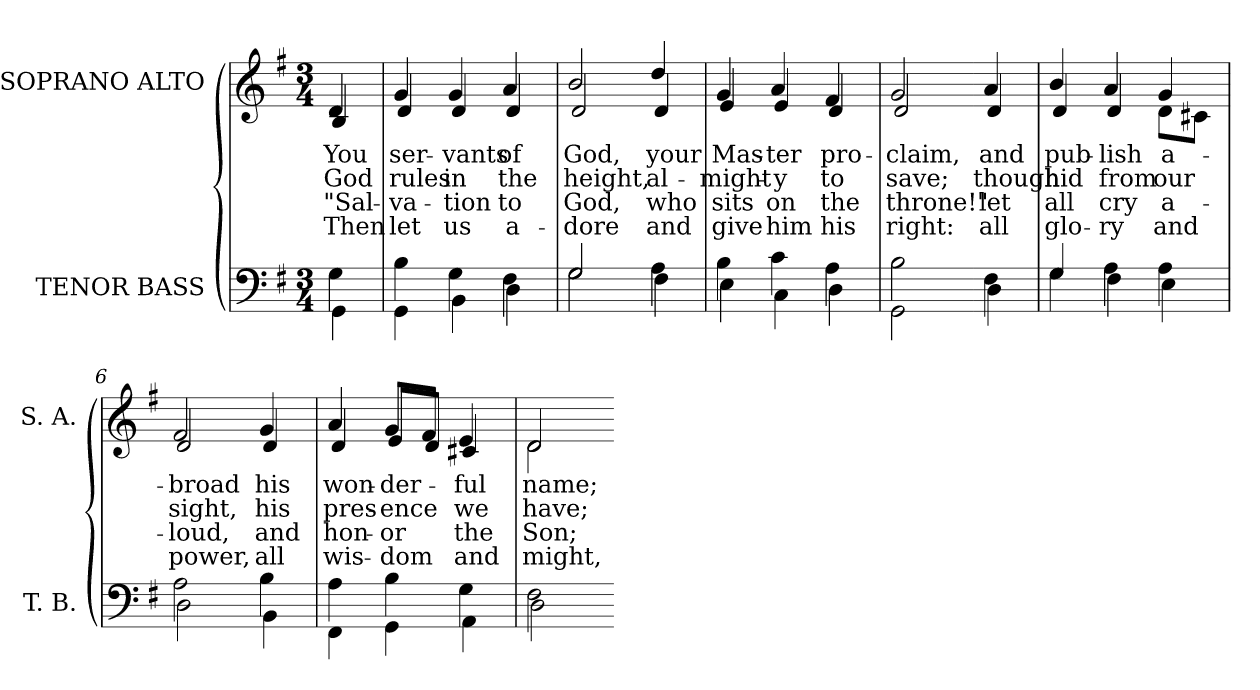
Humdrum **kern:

**kern	**kern	**text	**text	**text	**text
*part2	*part1	*part1	*part1	*part1	*part1
*staff2	*staff1	*staff1	*staff1	*staff1	*staff1
*I"TENOR BASS	*I"SOPRANO ALTO	*	*	*	*
*I'T. B.	*I'S. A.	*	*	*	*
!!LO:PB:g=z
*clefF4	*clefG2	*	*	*	*
*k[f#]	*k[f#]	*	*	*	*
*G:	*G:	*	*	*	*
*M3/4	*M3/4	*	*	*	*
=	=	=	=	=	=
*^	*	*	*	*	*
!	!	!LO:TX:b:cj:t=1	!	!	!	!
!	!	!LO:TX:b:cj:t=2	!	!	!	!
!	!	!LO:TX:b:cj:t=3	!	!	!	!
!	!	!LO:TX:b:cj:t=4	!	!	!	!
!	!	!	!LO:LY:b:color=#000000	!LO:LY:b:color=#000000	!LO:LY:b:color=#000000	!LO:LY:b:color=#000000
*	*	*^	*	*	*	*
4Gi\	4GGi\	4di/	4Bi/	You	God	"Sal-	Then
=	=	=	=	=	=	=	=
!	!	!	!	!LO:LY:b:color=#000000	!LO:LY:b:color=#000000	!LO:LY:b:color=#000000	!LO:LY:b:color=#000000
4Bi\	4GGi\	4gi/	4di/	ser-	rules	-va-	let
!	!	!	!	!LO:LY:b:color=#000000	!LO:LY:b:color=#000000	!LO:LY:b:color=#000000	!LO:LY:b:color=#000000
4Gi\	4BBi\	4gi/	4di/	-vants	in	-tion	us
!	!	!	!	!LO:LY:b:color=#000000	!LO:LY:b:color=#000000	!LO:LY:b:color=#000000	!LO:LY:b:color=#000000
4F#i\	4Di\	4ai/	4di/	of	the	to	a-
=1	=1	=1	=1	=1	=1	=1	=1
!	!	!	!	!LO:LY:b:color=#000000	!LO:LY:b:color=#000000	!LO:LY:b:color=#000000	!LO:LY:b:color=#000000
2Gi/	2Gi\	2bi/	2di/	God,	height,	God,	-dore
!	!	!	!	!LO:LY:b:color=#000000	!LO:LY:b:color=#000000	!LO:LY:b:color=#000000	!LO:LY:b:color=#000000
4Ai\	4F#i\	4ddi/	4di/	your	al-	who	and
=2	=2	=2	=2	=2	=2	=2	=2
!	!	!	!	!LO:LY:b:color=#000000	!LO:LY:b:color=#000000	!LO:LY:b:color=#000000	!LO:LY:b:color=#000000
4Bi\	4Ei\	4gi/	4ei/	Mas-	-might-	sits	give
!	!	!	!	!LO:LY:b:color=#000000	!LO:LY:b:color=#000000	!LO:LY:b:color=#000000	!LO:LY:b:color=#000000
4ci\	4Ci\	4ai/	4ei/	-ter	-y	on	him
!	!	!	!	!LO:LY:b:color=#000000	!LO:LY:b:color=#000000	!LO:LY:b:color=#000000	!LO:LY:b:color=#000000
4Ai\	4Di\	4f#i/	4di/	pro-	to	the	his
=3	=3	=3	=3	=3	=3	=3	=3
!	!	!	!	!LO:LY:b:color=#000000	!LO:LY:b:color=#000000	!LO:LY:b:color=#000000	!LO:LY:b:color=#000000
2Bi\	2GGi\	2gi/	2di/	-claim,	save;	throne!"	right:
!!LO:LB:g=z	!!
=4-	=4-	=4-	=4-	=4-	=4-	=4-	=4-
!	!	!	!	!LO:LY:b:color=#000000	!LO:LY:b:color=#000000	!LO:LY:b:color=#000000	!LO:LY:b:color=#000000
4F#i\	4Di\	4ai/	4di/	and	though	let	all
=5	=5	=5	=5	=5	=5	=5	=5
!	!	!	!	!LO:LY:b:color=#000000	!LO:LY:b:color=#000000	!LO:LY:b:color=#000000	!LO:LY:b:color=#000000
4Gi/	4Gi\	4bi/	4di/	pub-	hid	all	glo-
!	!	!	!	!LO:LY:b:color=#000000	!LO:LY:b:color=#000000	!LO:LY:b:color=#000000	!LO:LY:b:color=#000000
4Ai\	4F#i\	4ai/	4di/	-lish	from	cry	-ry
!	!	!	!	!LO:LY:b:color=#000000	!LO:LY:b:color=#000000	!LO:LY:b:color=#000000	!LO:LY:b:color=#000000
4Ai\	4Ei\	4gi/	8di\L	a-	our	a-	and
.	.	.	8c#Xi\J	.	.	.	.
=6	=6	=6	=6	=6	=6	=6	=6
!	!	!	!	!LO:LY:b:color=#000000	!LO:LY:b:color=#000000	!LO:LY:b:color=#000000	!LO:LY:b:color=#000000
2Ai\	2Di\	2f#i/	2di/	-broad	sight,	-loud,	power,
!	!	!	!	!LO:LY:b:color=#000000	!LO:LY:b:color=#000000	!LO:LY:b:color=#000000	!LO:LY:b:color=#000000
4Bi\	4BBi\	4gi/	4di/	his	his	and	all
=7	=7	=7	=7	=7	=7	=7	=7
!	!	!	!	!LO:LY:b:color=#000000	!LO:LY:b:color=#000000	!LO:LY:b:color=#000000	!LO:LY:b:color=#000000
4Ai\	4FF#i\	4ai/	4di/	won-	pres-	hon-	wis-
!	!	!	!	!LO:LY:b:color=#000000	!LO:LY:b:color=#000000	!LO:LY:b:color=#000000	!LO:LY:b:color=#000000
4Bi\	4GGi\	8gi/L	8ei/L	-der-	-ence	-or	-dom
.	.	8f#i/J	8di/J	.	.	.	.
!	!	!	!	!LO:LY:b:color=#000000	!LO:LY:b:color=#000000	!LO:LY:b:color=#000000	!LO:LY:b:color=#000000
4Gi\	4AAi\	4ei/	4c#Xi/	-ful	we	the	and
=8	=8	=8	=8	=8	=8	=8	=8
!	!	!	!	!LO:LY:b:color=#000000	!LO:LY:b:color=#000000	!LO:LY:b:color=#000000	!LO:LY:b:color=#000000
2F#i\	2Di\	2di/	2di\	name;	have;	Son;	might,
*v	*v	*	*	*	*	*	*
*	*v	*v	*	*	*	*
=-	=-	=-	=-	=-	=-
*-	*-	*-	*-	*-	*-
